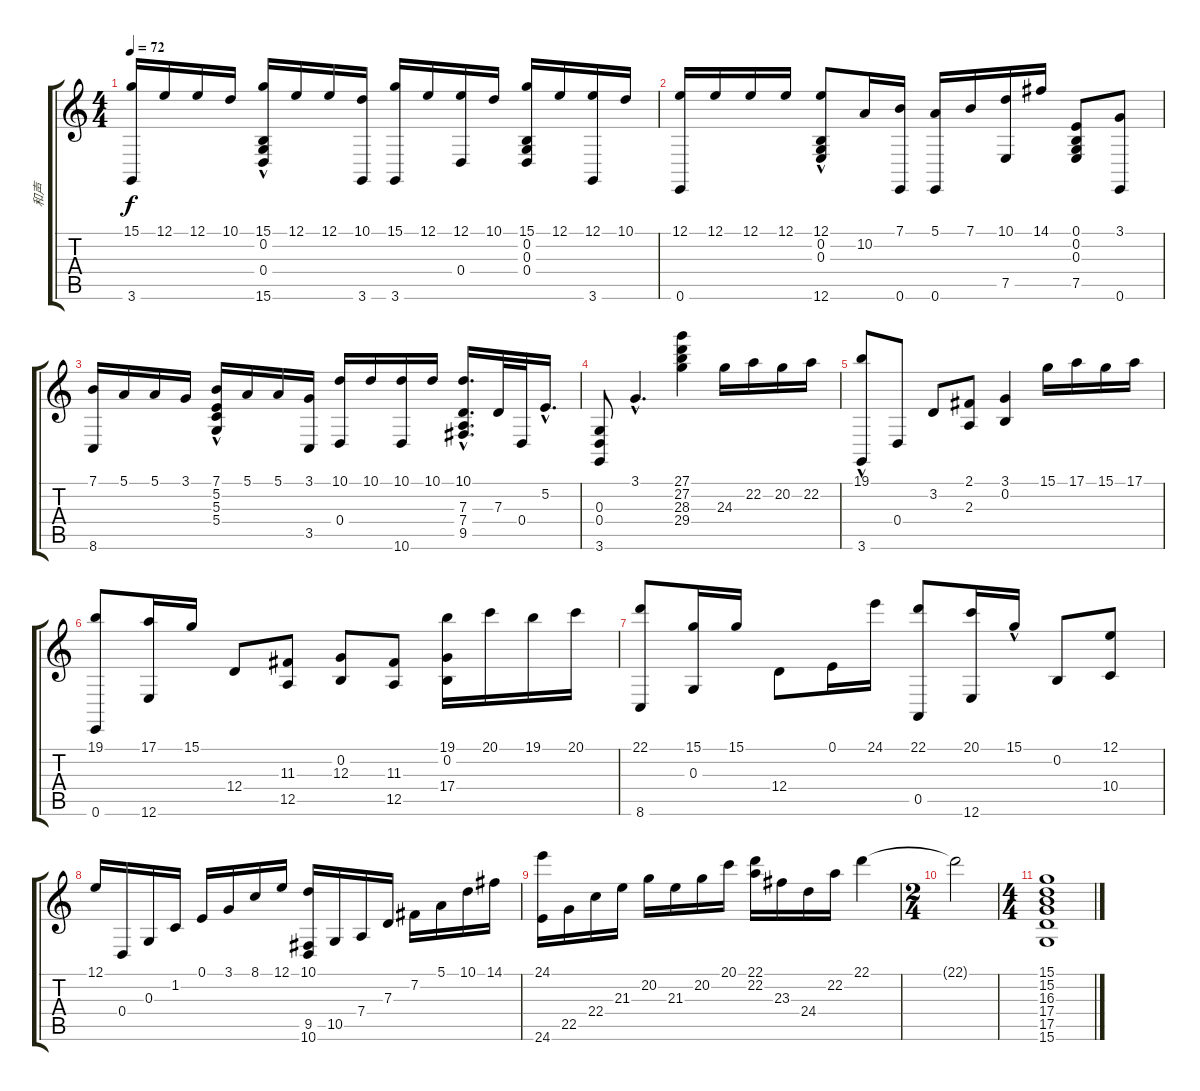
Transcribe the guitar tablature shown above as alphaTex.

\track ("和声" "和声") {instrument stringensemble2}
\staff {score tabs}
\tuning (E4 B3 G3 D3 A2 E2) {hide}
\ts (4 4)
\tempo 72
\clef g2
\ks c
(15.1 3.6).16{dy f} 12.1.16 12.1.16 10.1.16 (15.1 0.2{hac} 0.4{hac} 15.6{hac}).16 12.1.16 12.1.16 (10.1 3.6).16 (15.1 3.6).16 12.1.16 (12.1 0.4).16 10.1.16 (15.1 0.2 0.3 0.4).16 12.1.16 (12.1 3.6).16 10.1.16 |
(12.1 0.6).16 12.1.16 12.1.16 12.1.16 (12.1 0.2{hac} 0.3{hac} 12.6{hac}).8 10.2.16 (7.1 0.6).16 (5.1 0.6).16 7.1.16 (10.1 7.5).16 14.1.16 (0.1 0.2 0.3 7.5).8 (3.1 0.6).8 |
(7.1 8.6).16 5.1.16 5.1.16 3.1.16 (7.1 5.2{hac} 5.3{hac} 5.4{hac}).16 5.1.16 5.1.16 (3.1 3.5).16 (10.1 0.4).16 10.1.16 (10.1 10.6).16 10.1.16 (10.1 7.3{hac} 7.4 9.5).16{d} 7.3.32 0.4.32 5.2{hac}.16{d} |
(0.3 0.4 3.6).8 3.1{hac}.4{d} (27.1 27.2 28.3 29.4).4 24.3.16 22.2.16 20.2.16 22.2.16 |
(19.1{hac} 3.6).8 0.4.8 3.2.8 (2.1 2.3).8 (3.1 0.2).4 15.1.16 17.1.16 15.1.16 17.1.16 |
(19.1 0.6).8 (17.1 12.6).16 15.1.16 12.4.8 (11.3 12.5).8 (0.2 12.3).8 (11.3 12.5).8 (19.1 0.2 17.4).16 20.1.16 19.1.16 20.1.16 |
(22.1 8.6).8 (15.1 0.3).16 15.1.16 12.4.8 0.1.16 24.1.16 (22.1 0.5).8 (20.1 12.6).16 15.1{hac}.16 0.2.8 (12.1 10.4).8 |
12.1.16 0.4.16 0.3.16 1.2.16 0.1.16 3.1.16 8.1.16 12.1.16 (10.1 9.5 10.6).16 10.5.16 7.4.16 7.3.16 7.2.16 5.1.16 10.1.16 14.1.16 |
(24.1 24.6).16 22.5.16 22.4.16 21.3.16 20.2.16 21.3.16 20.2.16 20.1.16 (22.1 22.2).16 23.3.16 24.4.16 22.2.16 22.1.4 |
\ts (2 4)
22.1{t}.2 |
\ts (4 4)
(15.1 15.2 16.3 17.4 17.5 15.6).1
